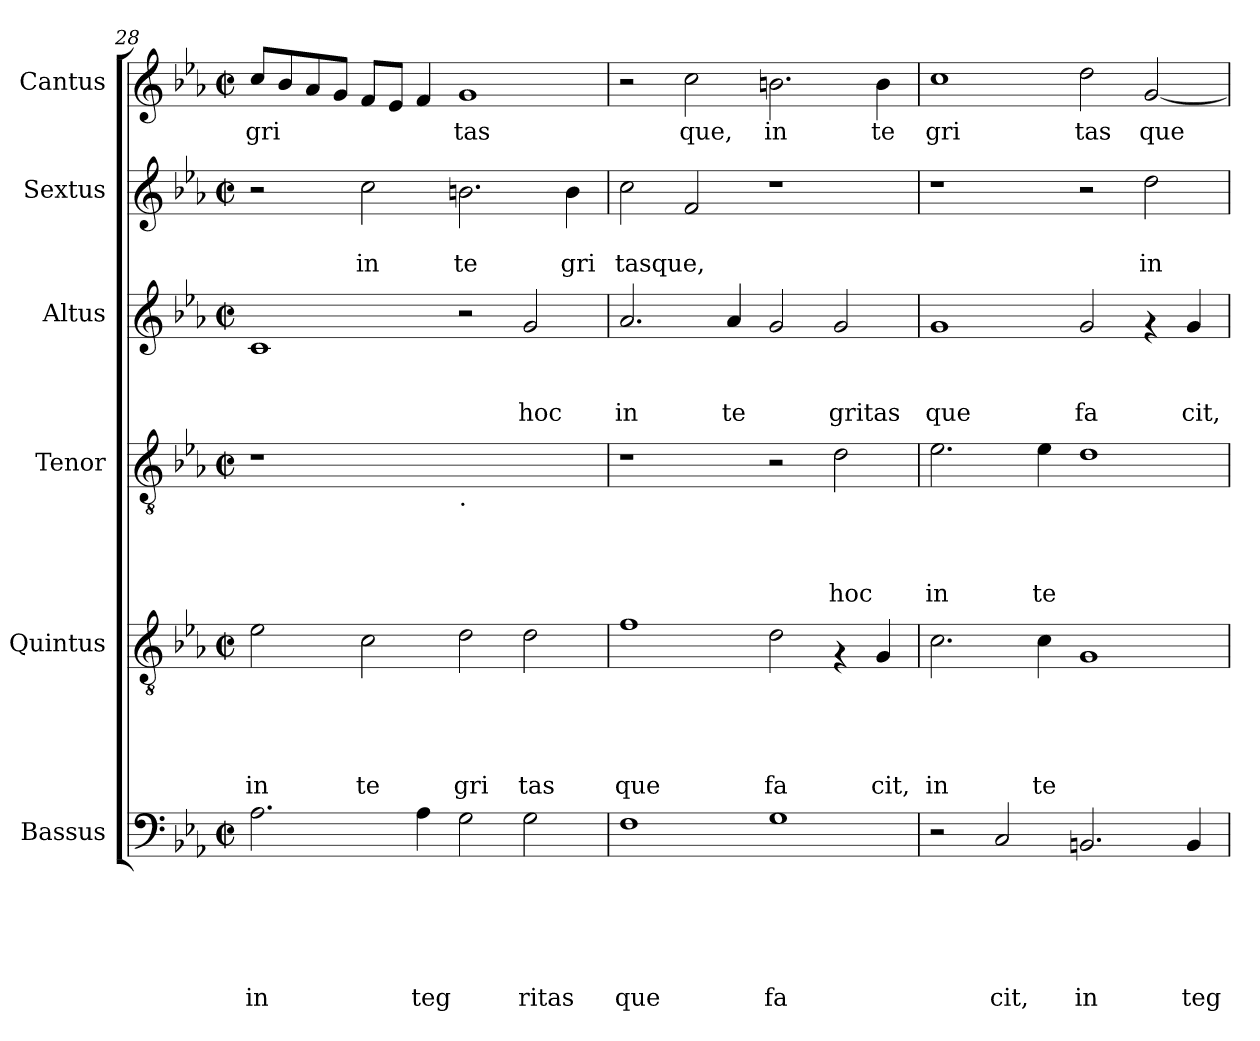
**kern	**text	**text	**text	**text	**text	**text	**kern	**text	**text	**text	**text	**text	**kern	**text	**text	**text	**text	**kern	**text	**text	**text	**kern	**text	**text	**kern	**text
*part6	*part6	*part6	*part6	*part6	*part6	*part6	*part5	*part5	*part5	*part5	*part5	*part5	*part4	*part4	*part4	*part4	*part4	*part3	*part3	*part3	*part3	*part2	*part2	*part2	*part1	*part1
*staff6	*staff6	*staff6	*staff6	*staff6	*staff6	*staff6	*staff5	*staff5	*staff5	*staff5	*staff5	*staff5	*staff4	*staff4	*staff4	*staff4	*staff4	*staff3	*staff3	*staff3	*staff3	*staff2	*staff2	*staff2	*staff1	*staff1
*I"Bassus	*	*	*	*	*	*	*I"Quintus	*	*	*	*	*	*I"Tenor	*	*	*	*	*I"Altus	*	*	*	*I"Sextus	*	*	*I"Cantus	*
*clefF4	*	*	*	*	*	*	*clefGv2	*	*	*	*	*	*clefGv2	*	*	*	*	*clefG2	*	*	*	*clefG2	*	*	*clefG2	*
*k[b-e-a-]	*	*	*	*	*	*	*k[b-e-a-]	*	*	*	*	*	*k[b-e-a-]	*	*	*	*	*k[b-e-a-]	*	*	*	*k[b-e-a-]	*	*	*k[b-e-a-]	*
*E-:	*	*	*	*	*	*	*E-:	*	*	*	*	*	*E-:	*	*	*	*	*E-:	*	*	*	*E-:	*	*	*E-:	*
*M2/2	*	*	*	*	*	*	*M2/2	*	*	*	*	*	*M2/2	*	*	*	*	*M2/2	*	*	*	*M2/2	*	*	*M2/2	*
*met(c|)	*	*	*	*	*	*	*met(c|)	*	*	*	*	*	*met(c|)	*	*	*	*	*met(c|)	*	*	*	*met(c|)	*	*	*met(c|)	*
=28	=28	=28	=28	=28	=28	=28	=28	=28	=28	=28	=28	=28	=28	=28	=28	=28	=28	=28	=28	=28	=28	=28	=28	=28	=28	=28
!	!	!	!	!	!	!LO:LY:b	!	!	!	!	!	!LO:LY:b	!	!	!	!	!	!	!	!	!	!	!	!	!	!LO:LY:b
2.A-\	.	.	.	.	.	in	2e-\	.	.	.	.	in	1r	.	.	.	.	1c	.	.	.	2r	.	.	8cc/L	gri
.	.	.	.	.	.	.	.	.	.	.	.	.	.	.	.	.	.	.	.	.	.	.	.	.	8b-/	.
.	.	.	.	.	.	.	.	.	.	.	.	.	.	.	.	.	.	.	.	.	.	.	.	.	8a-/	.
.	.	.	.	.	.	.	.	.	.	.	.	.	.	.	.	.	.	.	.	.	.	.	.	.	8g/J	.
!	!	!	!	!	!	!	!	!	!	!	!	!LO:LY:b	!	!	!	!	!	!	!	!	!	!	!	!LO:LY:b	!	!
.	.	.	.	.	.	.	2c\	.	.	.	.	te	.	.	.	.	.	.	.	.	.	2cc\	.	in	8f/L	.
.	.	.	.	.	.	.	.	.	.	.	.	.	.	.	.	.	.	.	.	.	.	.	.	.	8e-/J	.
!	!	!	!	!	!	!LO:LY:b	!	!	!	!	!	!	!	!	!	!	!	!	!	!	!	!	!	!	!	!
4A-\	.	.	.	.	.	teg	.	.	.	.	.	.	.	.	.	.	.	.	.	.	.	.	.	.	4f/	.
!	!	!	!	!	!	!	!	!	!	!	!	!	!LO:TX:b:t=.	!	!	!	!	!	!	!	!	!	!	!	!	!
!	!	!	!	!	!	!	!	!	!	!	!	!LO:LY:b	!	!	!	!	!	!	!	!	!	!	!	!LO:LY:b	!	!LO:LY:b
2G\	.	.	.	.	.	.	2d\	.	.	.	.	gri	1ryy	.	.	.	.	2r	.	.	.	2.bn\	.	te	1g	tas
!	!	!	!	!	!	!LO:LY:b	!	!	!	!	!	!LO:LY:b	!	!	!	!	!	!	!	!	!LO:LY:b	!	!	!	!	!
2G\	.	.	.	.	.	ritas	2d\	.	.	.	.	tas	.	.	.	.	.	2g/	.	.	hoc	.	.	.	.	.
!	!	!	!	!	!	!	!	!	!	!	!	!	!	!	!	!	!	!	!	!	!	!	!	!LO:LY:b	!	!
.	.	.	.	.	.	.	.	.	.	.	.	.	.	.	.	.	.	.	.	.	.	4b\	.	gri	.	.
=29	=29	=29	=29	=29	=29	=29	=29	=29	=29	=29	=29	=29	=29	=29	=29	=29	=29	=29	=29	=29	=29	=29	=29	=29	=29	=29
!	!	!	!	!	!	!LO:LY:b	!	!	!	!	!	!LO:LY:b	!	!	!	!	!	!	!	!	!LO:LY:b	!	!	!LO:LY:b	!	!
1F	.	.	.	.	.	que	1f	.	.	.	.	que	1r	.	.	.	.	2.a-/	.	.	in	2cc\	.	tasque,	2r	.
!	!	!	!	!	!	!	!	!	!	!	!	!	!	!	!	!	!	!	!	!	!	!	!	!	!	!LO:LY:b
.	.	.	.	.	.	.	.	.	.	.	.	.	.	.	.	.	.	.	.	.	.	2f/	.	.	2cc\	que,
!	!	!	!	!	!	!	!	!	!	!	!	!	!	!	!	!	!	!	!	!	!LO:LY:b	!	!	!	!	!
.	.	.	.	.	.	.	.	.	.	.	.	.	.	.	.	.	.	4a-/	.	.	te	.	.	.	.	.
!	!	!	!	!	!	!LO:LY:b	!	!	!	!	!	!LO:LY:b	!	!	!	!	!	!	!	!	!	!	!	!	!	!LO:LY:b
1G	.	.	.	.	.	fa	2d\	.	.	.	.	fa	2r	.	.	.	.	2g/	.	.	.	1r	.	.	2.bn\	in
!	!	!	!	!	!	!	!	!	!	!	!	!	!	!	!	!	!LO:LY:b	!	!	!	!LO:LY:b	!	!	!	!	!
.	.	.	.	.	.	.	4rF	.	.	.	.	.	2d\	.	.	.	hoc	2g/	.	.	gritas	.	.	.	.	.
!	!	!	!	!	!	!	!	!	!	!	!	!LO:LY:b	!	!	!	!	!	!	!	!	!	!	!	!	!	!LO:LY:b
.	.	.	.	.	.	.	4G/	.	.	.	.	cit,	.	.	.	.	.	.	.	.	.	.	.	.	4b\	te
=30	=30	=30	=30	=30	=30	=30	=30	=30	=30	=30	=30	=30	=30	=30	=30	=30	=30	=30	=30	=30	=30	=30	=30	=30	=30	=30
!	!	!	!	!	!	!	!	!	!	!	!	!LO:LY:b	!	!	!	!	!LO:LY:b	!	!	!	!LO:LY:b	!	!	!	!	!LO:LY:b
2r	.	.	.	.	.	.	2.c\	.	.	.	.	in	2.e-\	.	.	.	in	1g	.	.	que	1r	.	.	1cc	gri
!	!	!	!	!	!	!LO:LY:b	!	!	!	!	!	!	!	!	!	!	!	!	!	!	!	!	!	!	!	!
2C/	.	.	.	.	.	cit,	.	.	.	.	.	.	.	.	.	.	.	.	.	.	.	.	.	.	.	.
!	!	!	!	!	!	!	!	!	!	!	!	!LO:LY:b	!	!	!	!	!LO:LY:b	!	!	!	!	!	!	!	!	!
.	.	.	.	.	.	.	4c\	.	.	.	.	te	4e-\	.	.	.	te	.	.	.	.	.	.	.	.	.
!	!	!	!	!	!	!LO:LY:b	!	!	!	!	!	!	!	!	!	!	!	!	!	!	!LO:LY:b	!	!	!	!	!LO:LY:b
2.BBn/	.	.	.	.	.	in	1G	.	.	.	.	.	1d	.	.	.	.	2g/	.	.	fa	2r	.	.	2dd\	tas
!	!	!	!	!	!	!	!	!	!	!	!	!	!	!	!	!	!	!	!	!	!	!	!	!LO:LY:b	!	!LO:LY:b
.	.	.	.	.	.	.	.	.	.	.	.	.	.	.	.	.	.	4rf	.	.	.	2dd\	.	in	[<2g/	que
!	!	!	!	!	!	!LO:LY:b	!	!	!	!	!	!	!	!	!	!	!	!	!	!	!LO:LY:b	!	!	!	!	!
4BB/	.	.	.	.	.	teg	.	.	.	.	.	.	.	.	.	.	.	4g/	.	.	cit,	.	.	.	.	.
=	=	=	=	=	=	=	=	=	=	=	=	=	=	=	=	=	=	=	=	=	=	=	=	=	=	=
*-	*-	*-	*-	*-	*-	*-	*-	*-	*-	*-	*-	*-	*-	*-	*-	*-	*-	*-	*-	*-	*-	*-	*-	*-	*-	*-
